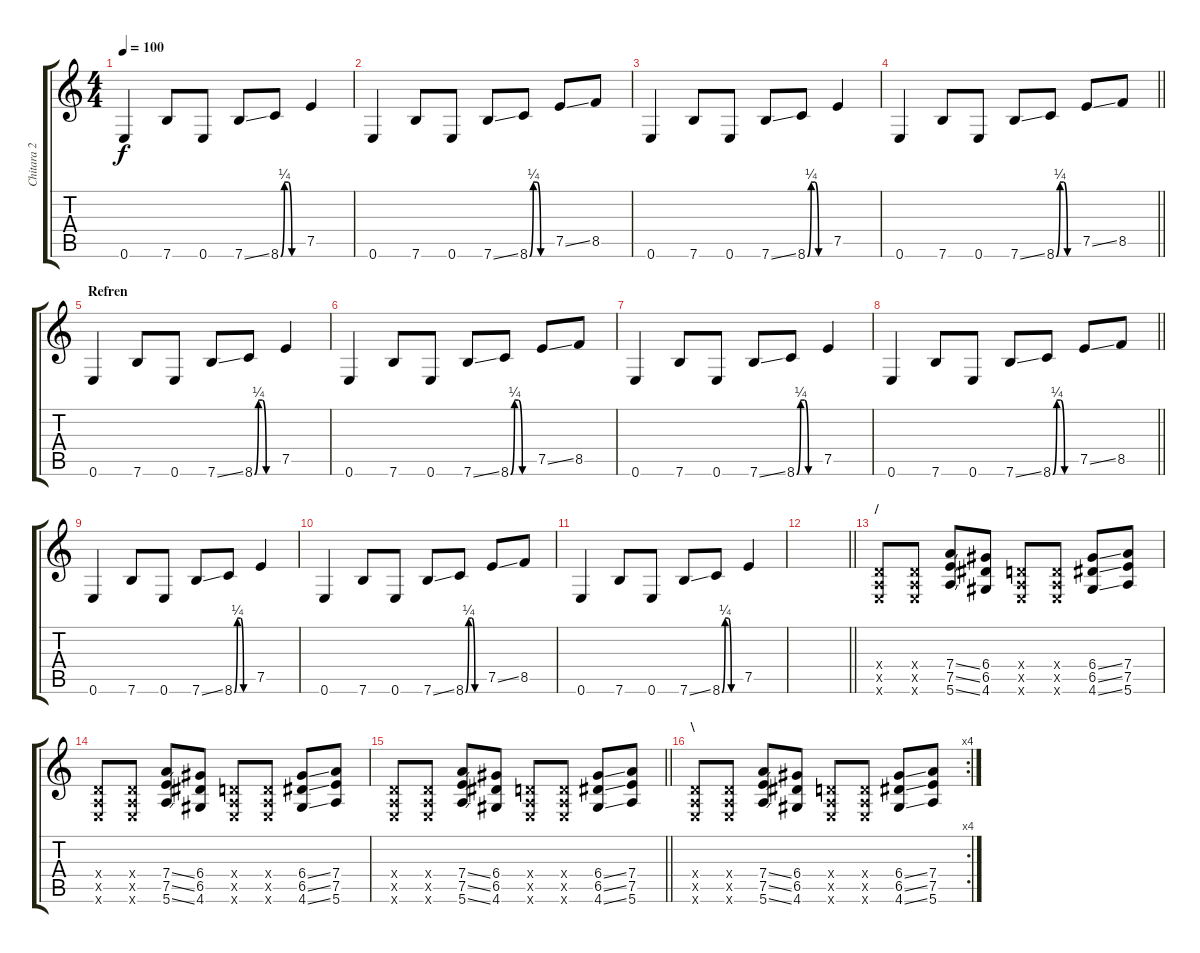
\track ("Chitara 2" "Chitara 2") {instrument electricguitarclean}
\staff {score tabs}
\tuning (E4 B3 G3 D3 A2 E2) {hide}
\ts (4 4)
\tempo 100
\clef g2
\ks c
0.6.4{dy f} 7.6.8 0.6.8 7.6{ss}.8 8.6{be (custom 0 0 10 1 20 1 30 0 60 0)}.8 7.5.4 |
0.6.4 7.6.8 0.6.8 7.6{ss}.8 8.6{be (custom 0 0 10 1 20 1 30 0 60 0)}.8 7.5{ss}.8 8.5.8 |
0.6.4 7.6.8 0.6.8 7.6{ss}.8 8.6{be (custom 0 0 10 1 20 1 30 0 60 0)}.8 7.5.4 |
\barLineRight lightlight
0.6.4 7.6.8 0.6.8 7.6{ss}.8 8.6{be (custom 0 0 10 1 20 1 30 0 60 0)}.8 7.5{ss}.8 8.5.8 |
\section ("" "Refren")
0.6.4 7.6.8 0.6.8 7.6{ss}.8 8.6{be (custom 0 0 10 1 20 1 30 0 60 0)}.8 7.5.4 |
0.6.4 7.6.8 0.6.8 7.6{ss}.8 8.6{be (custom 0 0 10 1 20 1 30 0 60 0)}.8 7.5{ss}.8 8.5.8 |
0.6.4 7.6.8 0.6.8 7.6{ss}.8 8.6{be (custom 0 0 10 1 20 1 30 0 60 0)}.8 7.5.4 |
\barLineRight lightlight
0.6.4 7.6.8 0.6.8 7.6{ss}.8 8.6{be (custom 0 0 10 1 20 1 30 0 60 0)}.8 7.5{ss}.8 8.5.8 |
0.6.4 7.6.8 0.6.8 7.6{ss}.8 8.6{be (custom 0 0 10 1 20 1 30 0 60 0)}.8 7.5.4 |
0.6.4 7.6.8 0.6.8 7.6{ss}.8 8.6{be (custom 0 0 10 1 20 1 30 0 60 0)}.8 7.5{ss}.8 8.5.8 |
0.6.4 7.6.8 0.6.8 7.6{ss}.8 8.6{be (custom 0 0 10 1 20 1 30 0 60 0)}.8 7.5.4 |
\barLineRight lightlight
|
\section ("" "/")
(0.4{x} 0.5{x} 0.6{x}).8{instrument distortionguitar} (0.4{x} 0.5{x} 0.6{x}).8 (7.4{ss} 7.5{ss} 5.6{ss}).8 (6.4 6.5 4.6).8 (0.4{x} 0.5{x} 0.6{x}).8 (0.4{x} 0.5{x} 0.6{x}).8 (6.4{ss} 6.5{ss} 4.6{ss}).8 (7.4 7.5 5.6).8 |
(0.4{x} 0.5{x} 0.6{x}).8{instrument distortionguitar} (0.4{x} 0.5{x} 0.6{x}).8 (7.4{ss} 7.5{ss} 5.6{ss}).8 (6.4 6.5 4.6).8 (0.4{x} 0.5{x} 0.6{x}).8 (0.4{x} 0.5{x} 0.6{x}).8 (6.4{ss} 6.5{ss} 4.6{ss}).8 (7.4 7.5 5.6).8 |
\barLineRight lightlight
(0.4{x} 0.5{x} 0.6{x}).8{instrument distortionguitar} (0.4{x} 0.5{x} 0.6{x}).8 (7.4{ss} 7.5{ss} 5.6{ss}).8 (6.4 6.5 4.6).8 (0.4{x} 0.5{x} 0.6{x}).8 (0.4{x} 0.5{x} 0.6{x}).8 (6.4{ss} 6.5{ss} 4.6{ss}).8 (7.4 7.5 5.6).8 |
\rc 4
\section ("" "\\")
(0.4{x} 0.5{x} 0.6{x}).8{instrument distortionguitar} (0.4{x} 0.5{x} 0.6{x}).8 (7.4{ss} 7.5{ss} 5.6{ss}).8 (6.4 6.5 4.6).8 (0.4{x} 0.5{x} 0.6{x}).8 (0.4{x} 0.5{x} 0.6{x}).8 (6.4{ss} 6.5{ss} 4.6{ss}).8 (7.4 7.5 5.6).8
